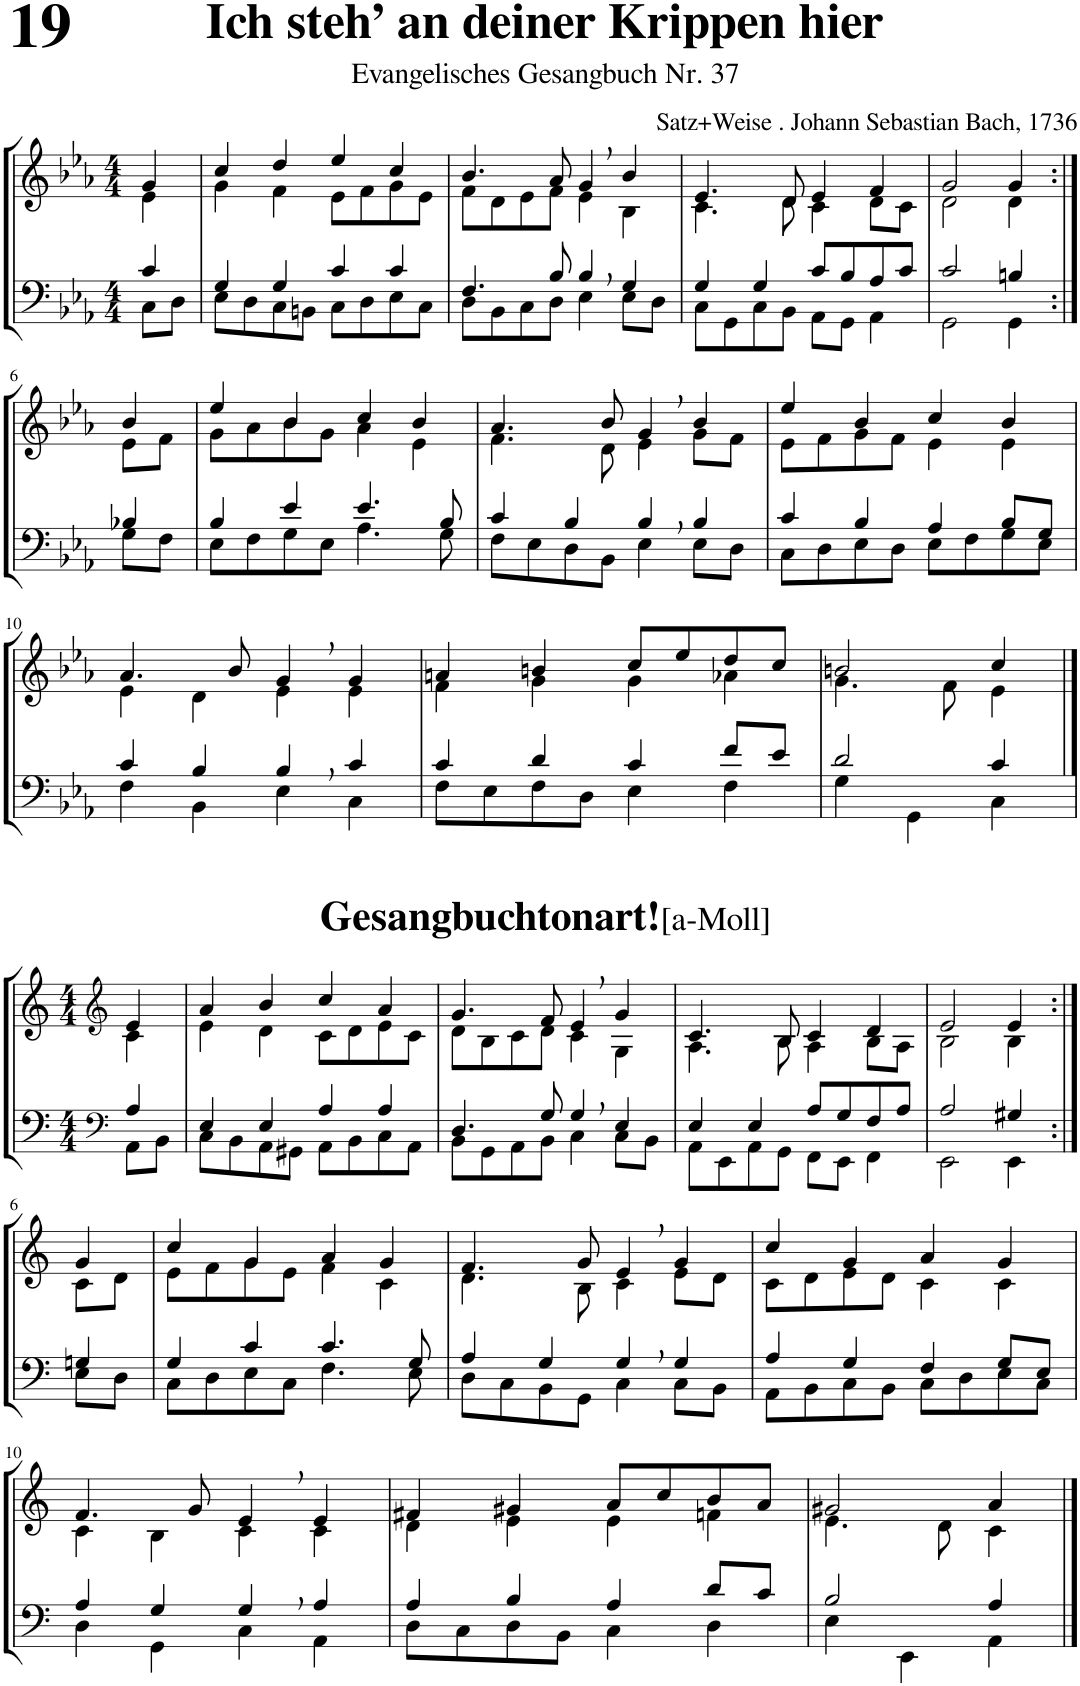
**kern	**kern
*part2	*part1
*staff2	*staff1
*I"Euphonium	*I"Sopranposaune
*clefF4	*clefG2
*k[b-e-a-]	*k[b-e-a-]
*M4/4	*M4/4
=1	=1
*^	*^
4c/	8C\L	4g/	4e-\
.	8D\J	.	.
=2	=2	=2	=2
4G/	8E-\L	4cc/	4g\
.	8D\	.	.
4G/	8C\	4dd/	4f\
.	8BBn\J	.	.
4c/	8C\L	4ee-/	8e-\L
.	8D\	.	8f\
4c/	8E-\	4cc/	8g\
.	8C\J	.	8e-\J
=3	=3	=3	=3
4.F/	8D\L	4.b-/	8f\L
.	8BB-\	.	8d\
.	8C\	.	8e-\
8B-/	8D\J	8a-/	8f\J
4B-,/	4E-\	4g,/	4e-\
4G/	8E-\L	4b-/	4B-\
.	8D\J	.	.
=4	=4	=4	=4
4G/	8C\L	4.e-/	4.c\
.	8GG\	.	.
4G/	8C\	.	.
.	8BB-\J	8d/	8d\
8c/L	8AA-\L	4e-/	4c\
8B-/	8GG\J	.	.
8A-/	4AA-\	4f/	8d\L
8c/J	.	.	8c\J
=5	=5	=5	=5
2c/	2GG\	2g/	2d\
4Bn/	4GG\	4g/	4d\
!!LO:LB:g=z	!!
=6:|!	=6:|!	=6:|!	=6:|!
4B-X/	8G\L	4b-/	8e-\L
.	8F\J	.	8f\J
=7	=7	=7	=7
4B-/	8E-\L	4ee-/	8g\L
.	8F\	.	8a-\
4e-/	8G\	4b-/	8b-\
.	8E-\J	.	8g\J
4.e-/	4.A-\	4cc/	4a-\
.	.	4b-/	4e-\
8B-/	8G\	.	.
=8	=8	=8	=8
4c/	8F\L	4.a-/	4.f\
.	8E-\	.	.
4B-/	8D\	.	.
.	8BB-\J	8b-/	8d\
4B-,/	4E-\	4g,/	4e-\
4B-/	8E-\L	4b-/	8g\L
.	8D\J	.	8f\J
=9	=9	=9	=9
4c/	8C\L	4ee-/	8e-\L
.	8D\	.	8f\
4B-/	8E-\	4b-/	8g\
.	8D\J	.	8f\J
4A-/	8E-\L	4cc/	4e-\
.	8F\	.	.
8B-/L	8G\	4b-/	4e-\
8G/J	8E-\J	.	.
!!LO:LB:g=z	!!
=10	=10	=10	=10
4c/	4F\	4.a-/	4e-\
4B-/	4BB-\	.	4d\
.	.	8b-/	.
4B-,/	4E-\	4g,/	4e-\
4c/	4C\	4g/	4e-\
=11	=11	=11	=11
4c/	8F\L	4an/	4f\
.	8E-\	.	.
4d/	8F\	4bn/	4g\
.	8D\J	.	.
4c/	4E-\	8cc/L	4g\
.	.	8ee-/	.
8f/L	4F\	8dd/	4a-X\
8e-/J	.	8cc/J	.
=12	=12	=12	=12
2d/	4G\	2bn/	4.g\
.	4GG\	.	.
.	.	.	8f\
4c/	4C\	4cc/	4e-\
!!LO:LB:g=z	!!
==1	==1	==1	==1
*clefF4	*	*clefG2	*
*k[]	*	*k[]	*
*M4/4	*	*M4/4	*
4A/	8AA\L	4e/	4c\
.	8BB\J	.	.
=2	=2	=2	=2
4E/	8C\L	4a/	4e\
.	8BB\	.	.
4E/	8AA\	4b/	4d\
.	8GG#X\J	.	.
4A/	8AA\L	4cc/	8c\L
.	8BB\	.	8d\
4A/	8C\	4a/	8e\
.	8AA\J	.	8c\J
=3	=3	=3	=3
4.D/	8BB\L	4.g/	8d\L
.	8GG\	.	8B\
.	8AA\	.	8c\
8G/	8BB\J	8f/	8d\J
4G,/	4C\	4e,/	4c\
4E/	8C\L	4g/	4G\
.	8BB\J	.	.
=4	=4	=4	=4
4E/	8AA\L	4.c/	4.A\
.	8EE\	.	.
4E/	8AA\	.	.
.	8GG\J	8B/	8B\
8A/L	8FF\L	4c/	4A\
8G/	8EE\J	.	.
8F/	4FF\	4d/	8B\L
8A/J	.	.	8A\J
=5	=5	=5	=5
2A/	2EE\	2e/	2B\
4G#X/	4EE\	4e/	4B\
!!LO:LB:g=z	!!
=6:|!	=6:|!	=6:|!	=6:|!
4Gn/	8E\L	4g/	8c\L
.	8D\J	.	8d\J
=7	=7	=7	=7
4G/	8C\L	4cc/	8e\L
.	8D\	.	8f\
4c/	8E\	4g/	8g\
.	8C\J	.	8e\J
4.c/	4.F\	4a/	4f\
.	.	4g/	4c\
8G/	8E\	.	.
=8	=8	=8	=8
4A/	8D\L	4.f/	4.d\
.	8C\	.	.
4G/	8BB\	.	.
.	8GG\J	8g/	8B\
4G,/	4C\	4e,/	4c\
4G/	8C\L	4g/	8e\L
.	8BB\J	.	8d\J
=9	=9	=9	=9
4A/	8AA\L	4cc/	8c\L
.	8BB\	.	8d\
4G/	8C\	4g/	8e\
.	8BB\J	.	8d\J
4F/	8C\L	4a/	4c\
.	8D\	.	.
8G/L	8E\	4g/	4c\
8E/J	8C\J	.	.
!!LO:LB:g=z	!!
=10	=10	=10	=10
4A/	4D\	4.f/	4c\
4G/	4GG\	.	4B\
.	.	8g/	.
4G,/	4C\	4e,/	4c\
4A/	4AA\	4e/	4c\
=11	=11	=11	=11
4A/	8D\L	4f#X/	4d\
.	8C\	.	.
4B/	8D\	4g#X/	4e\
.	8BB\J	.	.
4A/	4C\	8a/L	4e\
.	.	8cc/	.
8d/L	4D\	8b/	4fn\
8c/J	.	8a/J	.
=12	=12	=12	=12
2B/	4E\	2g#X/	4.e\
.	4EE\	.	.
.	.	.	8d\
4A/	4AA\	4a/	4c\
*v	*v	*	*
*	*v	*v
==	==
*-	*-
